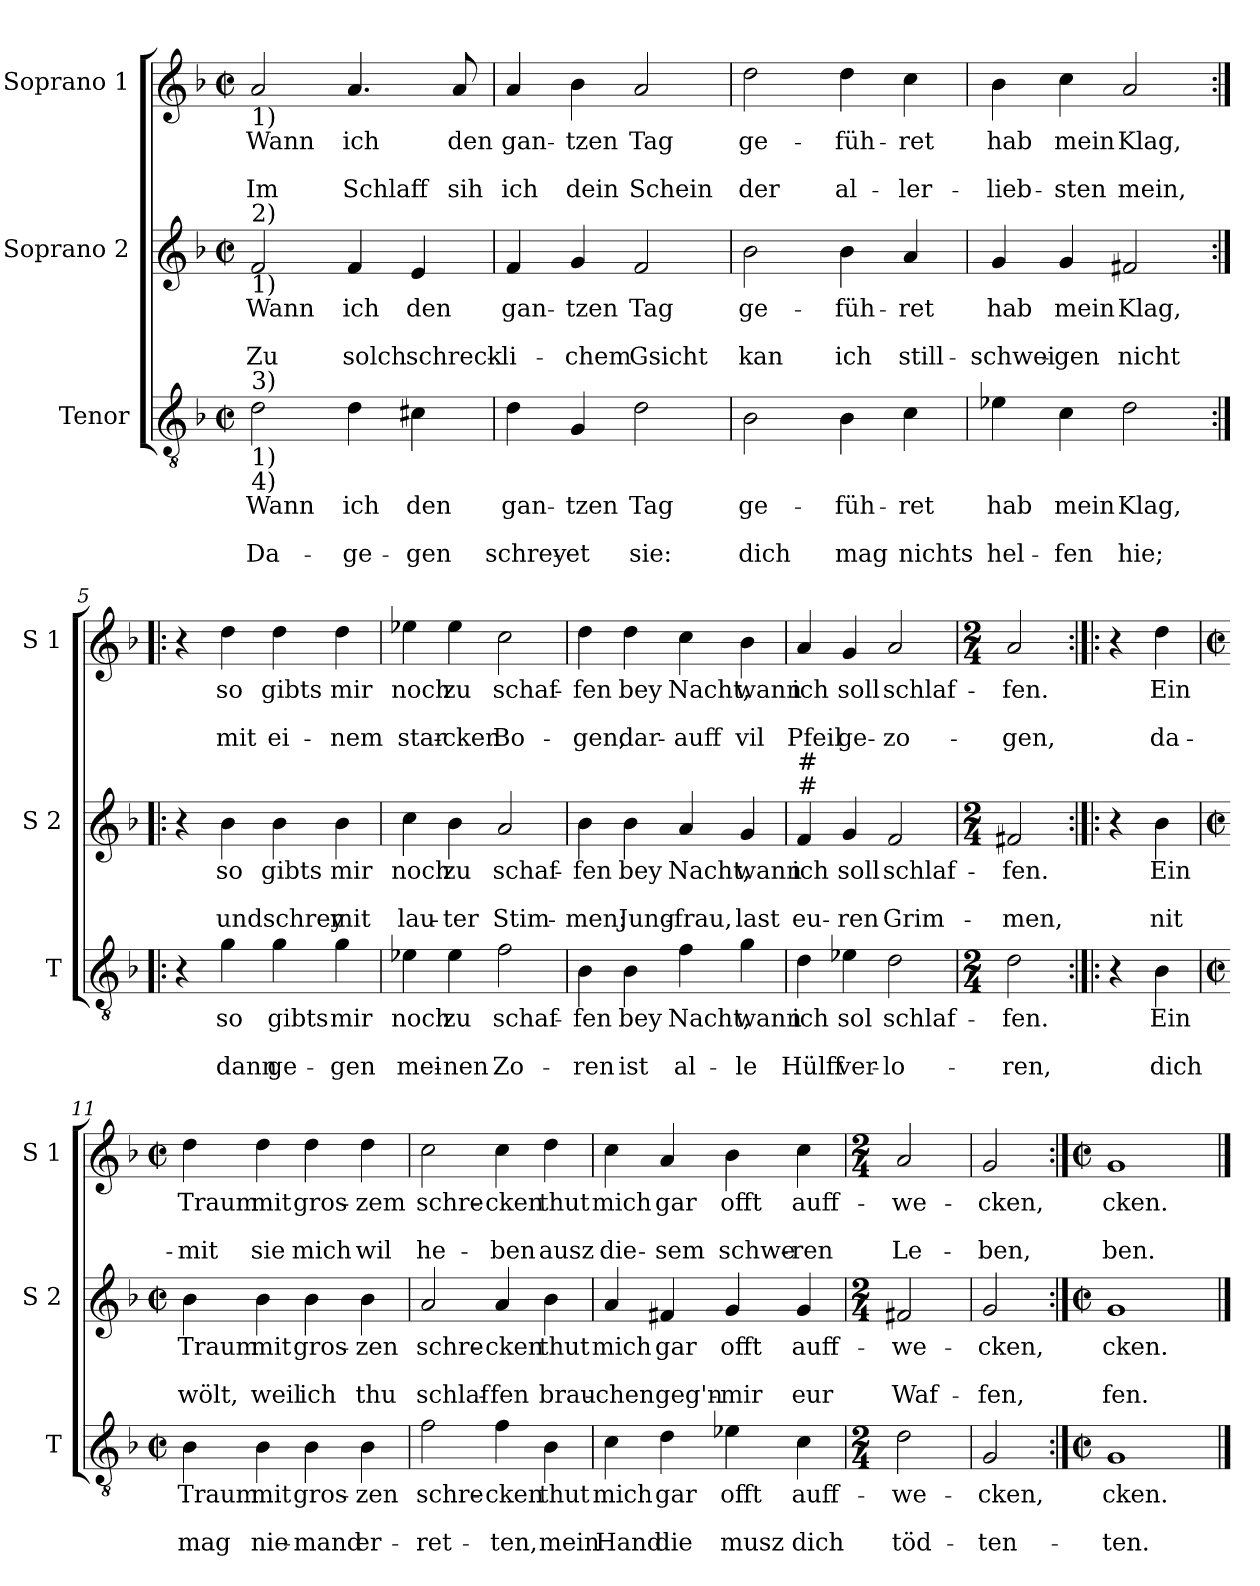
**kern	**text	**text	**text	**kern	**text	**text	**text	**kern	**text	**text	**text
*part3	*part3	*part3	*part3	*part2	*part2	*part2	*part2	*part1	*part1	*part1	*part1
*staff3	*staff3	*staff3	*staff3	*staff2	*staff2	*staff2	*staff2	*staff1	*staff1	*staff1	*staff1
*I"Tenor	*	*	*	*I"Soprano 2	*	*	*	*I"Soprano 1	*	*	*
*I'T	*	*	*	*I'S 2	*	*	*	*I'S 1	*	*	*
*clefGv2	*	*	*	*clefG2	*	*	*	*clefG2	*	*	*
*k[b-]	*	*	*	*k[b-]	*	*	*	*k[b-]	*	*	*
*F:	*	*	*	*F:	*	*	*	*F:	*	*	*
*M2/2	*	*	*	*M2/2	*	*	*	*M2/2	*	*	*
*met(c|)	*	*	*	*met(c|)	*	*	*	*met(c|)	*	*	*
=1	=1	=1	=1	=1	=1	=1	=1	=1	=1	=1	=1
!	!	!	!	!	!	!	!	!LO:TX:b:t=1)	!	!	!
!	!	!	!	!LO:TX:a:t=2)	!	!	!	!	!	!	!
!	!	!	!	!LO:TX:b:t=1)	!	!	!	!	!	!	!
!LO:TX:a:t=3)	!	!	!	!	!	!	!	!	!	!	!
!LO:TX:b:t=1)	!	!	!	!	!	!	!	!	!	!	!
!LO:TX:b:t=4)	!	!	!	!	!	!	!	!	!	!	!
!	!LO:LY:b	!	!LO:LY:b	!	!LO:LY:b	!	!LO:LY:b	!	!LO:LY:b	!	!LO:LY:b
2d\	Wann	.	Da-	2f/	Wann	.	Zu	2a/	Wann	.	Im
!	!LO:LY:b	!	!LO:LY:b	!	!LO:LY:b	!	!LO:LY:b	!	!LO:LY:b	!	!LO:LY:b
4d\	ich	.	-ge-	4f/	ich	.	solch	4.a/	ich	.	Schlaff
!	!LO:LY:b	!	!LO:LY:b	!	!LO:LY:b	!	!LO:LY:b	!	!	!	!
4c#X\	den	.	-gen	4e/	den	.	schreck-	.	.	.	.
!	!	!	!	!	!	!	!	!	!LO:LY:b	!	!LO:LY:b
.	.	.	.	.	.	.	.	8a/	den	.	sih
=2	=2	=2	=2	=2	=2	=2	=2	=2	=2	=2	=2
!	!LO:LY:b	!	!LO:LY:b	!	!LO:LY:b	!	!LO:LY:b	!	!LO:LY:b	!	!LO:LY:b
4d\	gan-	.	schrey-	4f/	gan-	.	-li-	4a/	gan-	.	ich
!	!LO:LY:b	!	!LO:LY:b	!	!LO:LY:b	!	!LO:LY:b	!	!LO:LY:b	!	!LO:LY:b
4G/	-tzen	.	-et	4g/	-tzen	.	-chem	4b-\	-tzen	.	dein
!	!LO:LY:b	!	!LO:LY:b	!	!LO:LY:b	!	!LO:LY:b	!	!LO:LY:b	!	!LO:LY:b
2d\	Tag	.	sie:	2f/	Tag	.	Gsicht	2a/	Tag	.	Schein
=3	=3	=3	=3	=3	=3	=3	=3	=3	=3	=3	=3
!	!LO:LY:b	!	!LO:LY:b	!	!LO:LY:b	!	!LO:LY:b	!	!LO:LY:b	!	!LO:LY:b
2B-\	ge-	.	dich	2b-\	ge-	.	kan	2dd\	ge-	.	der
!	!LO:LY:b	!	!LO:LY:b	!	!LO:LY:b	!	!LO:LY:b	!	!LO:LY:b	!	!LO:LY:b
4B-\	-füh-	.	mag	4b-\	-füh-	.	ich	4dd\	-füh-	.	al-
!	!LO:LY:b	!	!LO:LY:b	!	!LO:LY:b	!	!LO:LY:b	!	!LO:LY:b	!	!LO:LY:b
4c\	-ret	.	nichts	4a/	-ret	.	still-	4cc\	-ret	.	-ler-
=4	=4	=4	=4	=4	=4	=4	=4	=4	=4	=4	=4
!	!LO:LY:b	!	!LO:LY:b	!	!LO:LY:b	!	!LO:LY:b	!	!LO:LY:b	!	!LO:LY:b
4e-X\	hab	.	hel-	4g/	hab	.	-schwei-	4b-\	hab	.	-lieb-
!	!LO:LY:b	!	!LO:LY:b	!	!LO:LY:b	!	!LO:LY:b	!	!LO:LY:b	!	!LO:LY:b
4c\	mein	.	-fen	4g/	mein	.	-gen	4cc\	mein	.	-sten
!	!LO:LY:b	!	!LO:LY:b	!	!LO:LY:b	!	!LO:LY:b	!	!LO:LY:b	!	!LO:LY:b
2d\	Klag,	.	hie;	2f#X/	Klag,	.	nicht	2a/	Klag,	.	mein,
!!LO:LB:g=z
=5:|!|:	=5:|!|:	=5:|!|:	=5:|!|:	=5:|!|:	=5:|!|:	=5:|!|:	=5:|!|:	=5:|!|:	=5:|!|:	=5:|!|:	=5:|!|:
4r	.	.	.	4r	.	.	.	4r	.	.	.
!	!LO:LY:b	!	!LO:LY:b	!	!LO:LY:b	!	!LO:LY:b	!	!LO:LY:b	!	!LO:LY:b
4g\	so	.	dann	4b-\	so	.	und	4dd\	so	.	mit
!	!LO:LY:b	!	!LO:LY:b	!	!LO:LY:b	!	!LO:LY:b	!	!LO:LY:b	!	!LO:LY:b
4g\	gibts	.	ge-	4b-\	gibts	.	schrey	4dd\	gibts	.	ei-
!	!LO:LY:b	!	!LO:LY:b	!	!LO:LY:b	!	!LO:LY:b	!	!LO:LY:b	!	!LO:LY:b
4g\	mir	.	-gen	4b-\	mir	.	mit	4dd\	mir	.	-nem
=6	=6	=6	=6	=6	=6	=6	=6	=6	=6	=6	=6
!	!LO:LY:b	!	!LO:LY:b	!	!LO:LY:b	!	!LO:LY:b	!	!LO:LY:b	!	!LO:LY:b
4e-X\	noch	.	mei-	4cc\	noch	.	lau-	4ee-X\	noch	.	star-
!	!LO:LY:b	!	!LO:LY:b	!	!LO:LY:b	!	!LO:LY:b	!	!LO:LY:b	!	!LO:LY:b
4e-\	zu	.	-nen	4b-\	zu	.	-ter	4ee-\	zu	.	-cken
!	!LO:LY:b	!	!LO:LY:b	!	!LO:LY:b	!	!LO:LY:b	!	!LO:LY:b	!	!LO:LY:b
2f\	schaf-	.	Zo-	2a/	schaf-	.	Stim-	2cc\	schaf-	.	Bo-
=7	=7	=7	=7	=7	=7	=7	=7	=7	=7	=7	=7
!	!LO:LY:b	!	!LO:LY:b	!	!LO:LY:b	!	!LO:LY:b	!	!LO:LY:b	!	!LO:LY:b
4B-\	-fen	.	-ren	4b-\	-fen	.	-men:	4dd\	-fen	.	-gen,
!	!LO:LY:b	!	!LO:LY:b	!	!LO:LY:b	!	!LO:LY:b	!	!LO:LY:b	!	!LO:LY:b
4B-\	bey	.	ist	4b-\	bey	.	Jung-	4dd\	bey	.	dar-
!	!LO:LY:b	!	!LO:LY:b	!	!LO:LY:b	!	!LO:LY:b	!	!LO:LY:b	!	!LO:LY:b
4f\	Nacht,	.	al-	4a/	Nacht,	.	-frau,	4cc\	Nacht,	.	-auff
!	!LO:LY:b	!	!LO:LY:b	!	!LO:LY:b	!	!LO:LY:b	!	!LO:LY:b	!	!LO:LY:b
4g\	wann	.	-le	4g/	wann	.	last	4b-\	wann	.	vil
=8	=8	=8	=8	=8	=8	=8	=8	=8	=8	=8	=8
!	!	!	!	!LO:TX:a:t=#	!	!	!	!	!	!	!
!	!	!	!	!LO:TX:a:t=#	!	!	!	!	!	!	!
!	!LO:LY:b	!	!LO:LY:b	!	!LO:LY:b	!	!LO:LY:b	!	!LO:LY:b	!	!LO:LY:b
4d\	ich	.	Hülff	4f/	ich	.	eu-	4a/	ich	.	Pfeil
!	!LO:LY:b	!	!LO:LY:b	!	!LO:LY:b	!	!LO:LY:b	!	!LO:LY:b	!	!LO:LY:b
4e-X\	sol	.	ver-	4g/	soll	.	-ren	4g/	soll	.	ge-
!	!LO:LY:b	!	!LO:LY:b	!	!LO:LY:b	!	!LO:LY:b	!	!LO:LY:b	!	!LO:LY:b
2d\	schlaf-	.	-lo-	2f/	schlaf-	.	Grim-	2a/	schlaf-	.	-zo-
!!LO:PB:g=z
=9	=9	=9	=9	=9	=9	=9	=9	=9	=9	=9	=9
*M2/4	*	*	*	*M2/4	*	*	*	*M2/4	*	*	*
!	!LO:LY:b	!	!LO:LY:b	!	!LO:LY:b	!	!LO:LY:b	!	!LO:LY:b	!	!LO:LY:b
2d\	-fen.	.	-ren,	2f#X/	-fen.	.	-men,	2a/	-fen.	.	-gen,
=10:|!|:	=10:|!|:	=10:|!|:	=10:|!|:	=10:|!|:	=10:|!|:	=10:|!|:	=10:|!|:	=10:|!|:	=10:|!|:	=10:|!|:	=10:|!|:
4r	.	.	.	4r	.	.	.	4r	.	.	.
!	!LO:LY:b	!	!LO:LY:b	!	!LO:LY:b	!	!LO:LY:b	!	!LO:LY:b	!	!LO:LY:b
4B-\	Ein	.	dich	4b-\	Ein	.	nit	4dd\	Ein	.	da-
=11	=11	=11	=11	=11	=11	=11	=11	=11	=11	=11	=11
*M2/2	*	*	*	*M2/2	*	*	*	*M2/2	*	*	*
*met(c|)	*	*	*	*met(c|)	*	*	*	*met(c|)	*	*	*
!	!LO:LY:b	!	!LO:LY:b	!	!LO:LY:b	!	!LO:LY:b	!	!LO:LY:b	!	!LO:LY:b
4B-\	Traum	.	mag	4b-\	Traum	.	wölt,	4dd\	Traum	.	-mit
!	!LO:LY:b	!	!LO:LY:b	!	!LO:LY:b	!	!LO:LY:b	!	!LO:LY:b	!	!LO:LY:b
4B-\	mit	.	nie-	4b-\	mit	.	weil	4dd\	mit	.	sie
!	!LO:LY:b	!	!LO:LY:b	!	!LO:LY:b	!	!LO:LY:b	!	!LO:LY:b	!	!LO:LY:b
4B-\	gros-	.	-mand	4b-\	gros-	.	ich	4dd\	gros-	.	mich
!	!LO:LY:b	!	!LO:LY:b	!	!LO:LY:b	!	!LO:LY:b	!	!LO:LY:b	!	!LO:LY:b
4B-\	-zen	.	er-	4b-\	-zen	.	thu	4dd\	-zem	.	wil
=12	=12	=12	=12	=12	=12	=12	=12	=12	=12	=12	=12
!	!LO:LY:b	!	!LO:LY:b	!	!LO:LY:b	!	!LO:LY:b	!	!LO:LY:b	!	!LO:LY:b
2f\	schre-	.	-ret-	2a/	schre-	.	schlaf-	2cc\	schre-	.	he-
!	!LO:LY:b	!	!LO:LY:b	!	!LO:LY:b	!	!LO:LY:b	!	!LO:LY:b	!	!LO:LY:b
4f\	-cken	.	-ten,	4a/	-cken	.	-fen	4cc\	-cken	.	-ben
!	!LO:LY:b	!	!LO:LY:b	!	!LO:LY:b	!	!LO:LY:b	!	!LO:LY:b	!	!LO:LY:b
4B-\	thut	.	mein	4b-\	thut	.	brau-	4dd\	thut	.	ausz
!!LO:LB:g=z
=13	=13	=13	=13	=13	=13	=13	=13	=13	=13	=13	=13
!	!LO:LY:b	!	!LO:LY:b	!	!LO:LY:b	!	!LO:LY:b	!	!LO:LY:b	!	!LO:LY:b
4c\	mich	.	Hand	4a/	mich	.	-chen	4cc\	mich	.	die-
!	!LO:LY:b	!	!LO:LY:b	!	!LO:LY:b	!	!LO:LY:b	!	!LO:LY:b	!	!LO:LY:b
4d\	gar	.	die	4f#X/	gar	.	geg'n-	4a/	gar	.	-sem
!	!LO:LY:b	!	!LO:LY:b	!	!LO:LY:b	!	!LO:LY:b	!	!LO:LY:b	!	!LO:LY:b
4e-X\	offt	.	musz	4g/	offt	.	-mir	4b-\	offt	.	schwe-
!	!LO:LY:b	!	!LO:LY:b	!	!LO:LY:b	!	!LO:LY:b	!	!LO:LY:b	!	!LO:LY:b
4c\	auff-	.	dich	4g/	auff-	.	eur	4cc\	auff-	.	-ren
=14	=14	=14	=14	=14	=14	=14	=14	=14	=14	=14	=14
*M2/4	*	*	*	*M2/4	*	*	*	*M2/4	*	*	*
!	!LO:LY:b	!	!LO:LY:b	!	!LO:LY:b	!	!LO:LY:b	!	!LO:LY:b	!	!LO:LY:b
2d\	-we-	.	töd-	2f#X/	-we-	.	Waf-	2a/	-we-	.	Le-
=15	=15	=15	=15	=15	=15	=15	=15	=15	=15	=15	=15
!	!LO:LY:b	!	!LO:LY:b	!	!LO:LY:b	!	!LO:LY:b	!	!LO:LY:b	!	!LO:LY:b
2G/	-cken,	.	-ten-	2g/	-cken,	.	-fen,	2g/	-cken,	.	-ben,
=16:|!	=16:|!	=16:|!	=16:|!	=16:|!	=16:|!	=16:|!	=16:|!	=16:|!	=16:|!	=16:|!	=16:|!
*M2/2	*	*	*	*M2/2	*	*	*	*M2/2	*	*	*
*met(c|)	*	*	*	*met(c|)	*	*	*	*met(c|)	*	*	*
!	!LO:LY:b	!	!LO:LY:b	!	!LO:LY:b	!	!LO:LY:b	!	!LO:LY:b	!	!LO:LY:b
1G	cken.	.	-ten.	1g	cken.	.	fen.	1g	cken.	.	ben.
==	==	==	==	==	==	==	==	==	==	==	==
*-	*-	*-	*-	*-	*-	*-	*-	*-	*-	*-	*-
